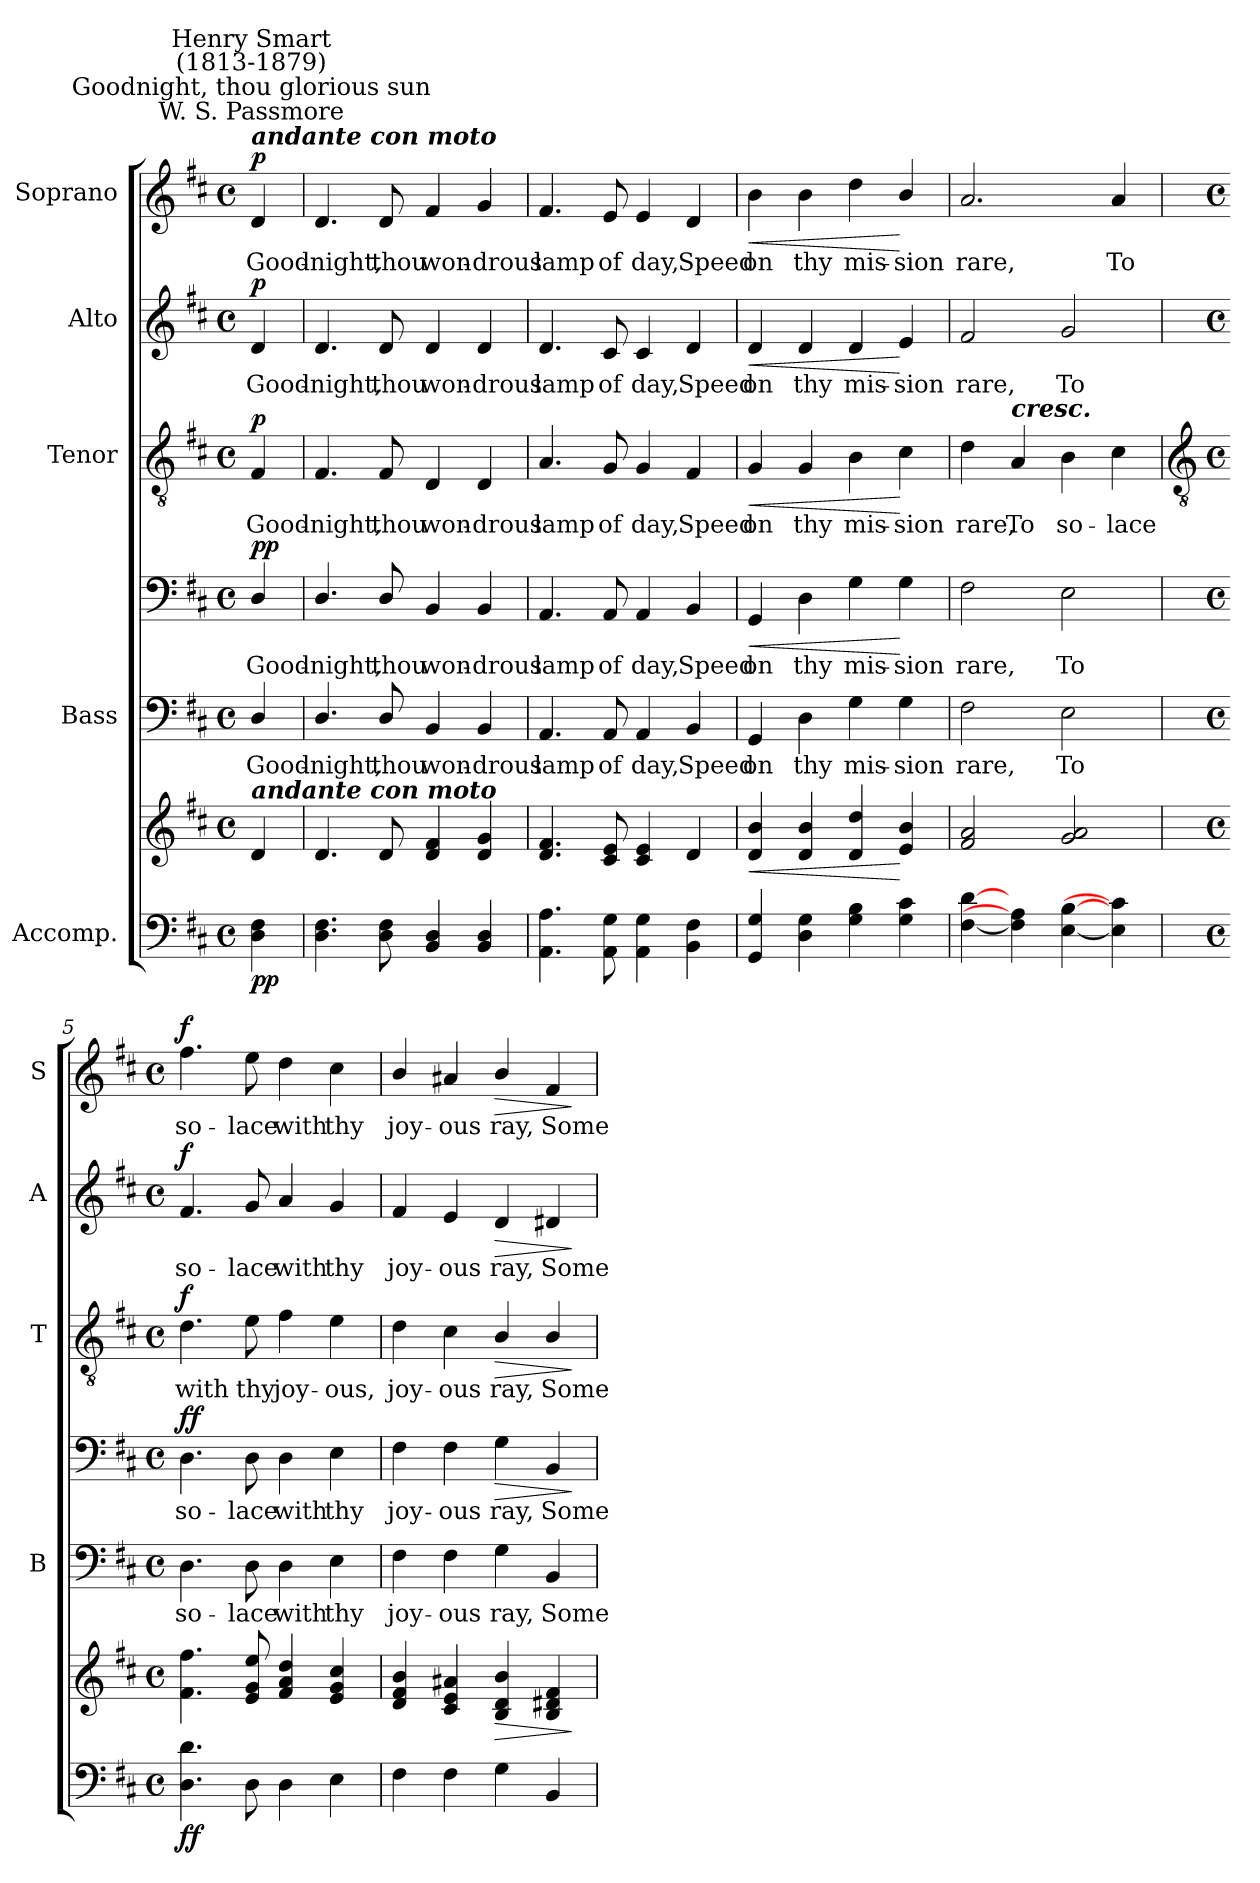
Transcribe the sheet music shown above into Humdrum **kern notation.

**kern	**kern	**dynam	**kern	**text	**kern	**text	**dynam	**kern	**text	**dynam	**kern	**text	**dynam	**kern	**text	**dynam
*part5	*part5	*part5	*part4	*part4	*part4	*part4	*part4	*part3	*part3	*part3	*part2	*part2	*part2	*part1	*part1	*part1
*staff7	*staff6	*staff6/7	*staff5	*staff5	*staff4	*staff4	*staff4/5	*staff3	*staff3	*staff3	*staff2	*staff2	*staff2	*staff1	*staff1	*staff1
*I"Accomp.	*	*	*I"Bass	*	*	*	*	*I"Tenor	*	*	*I"Alto	*	*	*I"Soprano	*	*
*	*	*	*I'B	*	*	*	*	*I'T	*	*	*I'A	*	*	*I'S	*	*
*clefF4	*clefG2	*	*	*	*clefF4	*	*	*clefGv2	*	*	*clefG2	*	*	*clefG2	*	*
*k[f#c#]	*k[f#c#]	*	*k[f#c#]	*	*k[f#c#]	*	*	*k[f#c#]	*	*	*k[f#c#]	*	*	*k[f#c#]	*	*
*D:	*D:	*	*D:	*	*D:	*	*	*D:	*	*	*D:	*	*	*D:	*	*
*M4/4	*M4/4	*	*M4/4	*	*M4/4	*	*	*M4/4	*	*	*M4/4	*	*	*M4/4	*	*
*met(c)	*met(c)	*	*met(c)	*	*met(c)	*	*	*met(c)	*	*	*met(c)	*	*	*met(c)	*	*
*MM92	*MM92	*	*MM92	*	*MM92	*	*	*MM92	*	*	*MM92	*	*	*MM92	*	*
=	=	=	=	=	=	=	=	=	=	=	=	=	=	=	=	=
!	!	!	!	!	!	!	!	!	!	!	!	!	!	!LO:TX:a:Bi:t=andante con moto	!	!
!	!	!	!	!	!	!	!	!	!	!	!	!	!	!LO:TX:a:cj:t=W. S. Passmore	!	!
!	!	!	!	!	!	!	!	!	!	!	!	!	!	!LO:TX:a:cj:t=Goodnight, thou glorious sun	!	!
!	!	!	!	!	!	!	!	!	!	!	!	!	!	!LO:TX:a:cj:t=Henry Smart\n(1813-1879)	!	!
!	!LO:TX:a:Bi:t=andante con moto	!	!	!	!	!	!	!	!	!	!	!	!	!	!	!
!	!	!LO:DY:b=2	!	!LO:LY:b	!	!LO:LY:b	!	!	!LO:LY:b	!	!	!LO:LY:b	!	!	!LO:LY:b	!
!	!	!LO:DY:n=1:b	!	!	!	!	!LO:DY:b=2	!	!	!	!	!	!	!	!	!
!	!	!	!	!	!	!	!LO:DY:n=1:b	!	!	!LO:DY:b	!	!	!LO:DY:b	!	!	!LO:DY:b
4D\ 4F#\	4d	p p	4D/	Good-	4D/	Good-	p p	4F#	Good-	p	4d	Good-	p	4d	Good-	p
=1	=1	=1	=1	=1	=1	=1	=1	=1	=1	=1	=1	=1	=1	=1	=1	=1
!	!	!	!	!LO:LY:b	!	!LO:LY:b	!	!	!LO:LY:b	!	!	!LO:LY:b	!	!	!LO:LY:b	!
4.D\ 4.F#\	4.d	.	4.D/	-night,	4.D/	-night,	.	4.F#	-night,	.	4.d	-night,	.	4.d	-night,	.
!	!	!	!	!LO:LY:b	!	!LO:LY:b	!	!	!LO:LY:b	!	!	!LO:LY:b	!	!	!LO:LY:b	!
8D\ 8F#\	8d	.	8D/	thou	8D/	thou	.	8F#	thou	.	8d	thou	.	8d	thou	.
!	!	!	!	!LO:LY:b	!	!LO:LY:b	!	!	!LO:LY:b	!	!	!LO:LY:b	!	!	!LO:LY:b	!
4BB 4D	4d 4f#	.	4BB	won-	4BB	won-	.	4D	won-	.	4d	won-	.	4f#	won-	.
!	!	!	!	!LO:LY:b	!	!LO:LY:b	!	!	!LO:LY:b	!	!	!LO:LY:b	!	!	!LO:LY:b	!
4BB 4D	4d 4g	.	4BB	-drous	4BB	-drous	.	4D	-drous	.	4d	-drous	.	4g	-drous	.
=2	=2	=2	=2	=2	=2	=2	=2	=2	=2	=2	=2	=2	=2	=2	=2	=2
!	!	!	!	!LO:LY:b	!	!LO:LY:b	!	!	!LO:LY:b	!	!	!LO:LY:b	!	!	!LO:LY:b	!
4.AA 4.A	4.d 4.f#	.	4.AA	lamp	4.AA	lamp	.	4.A	lamp	.	4.d	lamp	.	4.f#	lamp	.
!	!	!	!	!LO:LY:b	!	!LO:LY:b	!	!	!LO:LY:b	!	!	!LO:LY:b	!	!	!LO:LY:b	!
8AA 8G	8c# 8e	.	8AA	of	8AA	of	.	8G	of	.	8c#	of	.	8e	of	.
!	!	!	!	!LO:LY:b	!	!LO:LY:b	!	!	!LO:LY:b	!	!	!LO:LY:b	!	!	!LO:LY:b	!
4AA 4G	4c# 4e	.	4AA	day,	4AA	day,	.	4G	day,	.	4c#	day,	.	4e	day,	.
!	!	!	!	!LO:LY:b	!	!LO:LY:b	!	!	!LO:LY:b	!	!	!LO:LY:b	!	!	!LO:LY:b	!
4BB 4F#	4d	.	4BB	Speed	4BB	Speed	.	4F#	Speed	.	4d	Speed	.	4d	Speed	.
=3	=3	=3	=3	=3	=3	=3	=3	=3	=3	=3	=3	=3	=3	=3	=3	=3
!	!	!LO:HP:b	!	!LO:LY:b	!	!LO:LY:b	!LO:HP:b	!	!LO:LY:b	!LO:HP:b	!	!LO:LY:b	!LO:HP:b	!	!LO:LY:b	!LO:HP:b
4GG 4G	4d 4b	<	4GG	on	4GG	on	<	4G	on	<	4d	on	<	4b	on	<
!	!	!	!	!LO:LY:b	!	!LO:LY:b	!	!	!LO:LY:b	!	!	!LO:LY:b	!	!	!LO:LY:b	!
4D 4G	4d 4b	.	4D	thy	4D	thy	.	4G	thy	.	4d	thy	.	4b	thy	.
!	!	!	!	!LO:LY:b	!	!LO:LY:b	!	!	!LO:LY:b	!	!	!LO:LY:b	!	!	!LO:LY:b	!
4G 4B	4d 4dd	.	4G	mis-	4G	mis-	.	4B	mis-	.	4d	mis-	.	4dd	mis-	.
!	!	!	!	!LO:LY:b	!	!LO:LY:b	!	!	!LO:LY:b	!	!	!LO:LY:b	!	!	!LO:LY:b	!
4G 4c#	4e 4b	[	4G	-sion	4G	-sion	[	4c#	-sion	[	4e	-sion	[	4b/	-sion	[
=4	=4	=4	=4	=4	=4	=4	=4	=4	=4	=4	=4	=4	=4	=4	=4	=4
!	!	!	!	!LO:LY:b	!	!LO:LY:b	!	!	!LO:LY:b	!	!	!LO:LY:b	!	!	!LO:LY:b	!
[4F# [4d	2f# 2a	.	2F#	rare,	2F#	rare,	.	4d	rare,	.	2f#	rare,	.	2.a	rare,	.
!	!	!	!	!	!	!	!	!LO:TX:a:Bi:t=cresc.	!	!	!	!	!	!	!	!
!	!	!	!	!	!	!	!	!	!LO:LY:b	!	!	!	!	!	!	!
4F#] 4A]	.	.	.	.	.	.	.	4A	To	.	.	.	.	.	.	.
!	!	!	!	!LO:LY:b	!	!LO:LY:b	!	!	!LO:LY:b	!	!	!LO:LY:b	!	!	!	!
[4E [4B	2g 2a	.	2E	To	2E	To	.	4B	so-	.	2g	To	.	.	.	.
!	!	!	!	!	!	!	!	!	!LO:LY:b	!	!	!	!	!	!LO:LY:b	!
4E] 4c#]	.	.	.	.	.	.	.	4c#	-lace	.	.	.	.	4a	To	.
!!LO:LB:g=z
=5	=5	=5	=5	=5	=5	=5	=5	=5	=5	=5	=5	=5	=5	=5	=5	=5
*	*	*	*	*	*	*	*	*clefGv2	*	*	*	*	*	*	*	*
*M4/4	*M4/4	*	*M4/4	*	*M4/4	*	*	*M4/4	*	*	*M4/4	*	*	*M4/4	*	*
*met(c)	*met(c)	*	*met(c)	*	*met(c)	*	*	*met(c)	*	*	*met(c)	*	*	*met(c)	*	*
!	!	!LO:DY:b=2	!	!LO:LY:b	!	!LO:LY:b	!	!	!LO:LY:b	!	!	!LO:LY:b	!	!	!LO:LY:b	!
!	!	!LO:DY:n=1:b	!	!	!	!	!LO:DY:b=2	!	!	!	!	!	!	!	!	!
!	!	!	!	!	!	!	!LO:DY:n=1:b	!	!	!LO:DY:b	!	!	!LO:DY:b	!	!	!LO:DY:b
4.D 4.d	4.f# 4.ff#	f f	4.D	so-	4.D	so-	f f	4.d	with	f	4.f#	so-	f	4.ff#	so-	f
!	!	!	!	!LO:LY:b	!	!LO:LY:b	!	!	!LO:LY:b	!	!	!LO:LY:b	!	!	!LO:LY:b	!
8D	8e 8g 8ee	.	8D	-lace	8D	-lace	.	8e	thy	.	8g	-lace	.	8ee	-lace	.
!	!	!	!	!LO:LY:b	!	!LO:LY:b	!	!	!LO:LY:b	!	!	!LO:LY:b	!	!	!LO:LY:b	!
4D	4f# 4a 4dd	.	4D	with	4D	with	.	4f#	joy-	.	4a	with	.	4dd	with	.
!	!	!	!	!LO:LY:b	!	!LO:LY:b	!	!	!LO:LY:b	!	!	!LO:LY:b	!	!	!LO:LY:b	!
4E	4e 4g 4cc#	.	4E	thy	4E	thy	.	4e	-ous,	.	4g	thy	.	4cc#	thy	.
=6	=6	=6	=6	=6	=6	=6	=6	=6	=6	=6	=6	=6	=6	=6	=6	=6
!	!	!	!	!LO:LY:b	!	!LO:LY:b	!	!	!LO:LY:b	!	!	!LO:LY:b	!	!	!LO:LY:b	!
4F#	4d/ 4f#/ 4b/	.	4F#	joy-	4F#	joy-	.	4d	joy-	.	4f#	joy-	.	4b/	joy-	.
!	!	!	!	!LO:LY:b	!	!LO:LY:b	!	!	!LO:LY:b	!	!	!LO:LY:b	!	!	!LO:LY:b	!
4F#	4c# 4e 4a#X	.	4F#	-ous	4F#	-ous	.	4c#	-ous	.	4e	-ous	.	4a#X	-ous	.
!	!	!LO:HP:b	!	!LO:LY:b	!	!LO:LY:b	!LO:HP:b	!	!LO:LY:b	!LO:HP:b	!	!LO:LY:b	!LO:HP:b	!	!LO:LY:b	!LO:HP:b
4G	4B/ 4d/ 4b/	>	4G	ray,	4G	ray,	>	4B/	ray,	>	4d	ray,	>	4b/	ray,	>
!	!	!	!	!LO:LY:b	!	!LO:LY:b	!	!	!LO:LY:b	!	!	!LO:LY:b	!	!	!LO:LY:b	!
4BB	4B 4d#X 4f#	.	4BB	Some	4BB	Some	.	4B/	Some	.	4d#X	Some	.	4f#	Some	.
.	.	]	.	.	.	.	]	.	.	]	.	.	]	.	.	]
=	=	=	=	=	=	=	=	=	=	=	=	=	=	=	=	=
*-	*-	*-	*-	*-	*-	*-	*-	*-	*-	*-	*-	*-	*-	*-	*-	*-
